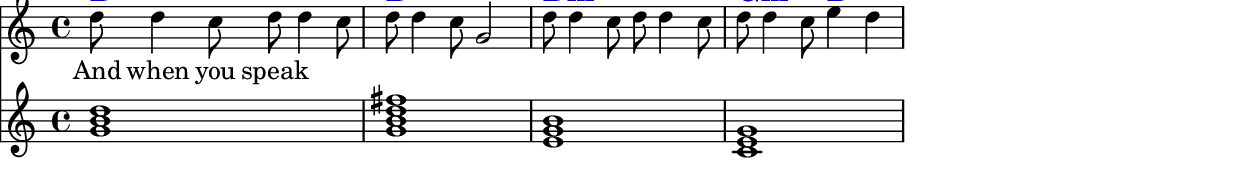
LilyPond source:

%% Generated by lilypond-book
%% Options: [indent=0\mm,line-width=278\pt]
\include "lilypond-book-preamble.ly"


% ****************************************************************
% Start cut-&-pastable-section
% ****************************************************************



\paper {
  indent = 0\mm
  line-width = 278\pt
  % offset the left padding, also add 1mm as lilypond creates cropped
  % images with a little space on the right
  line-width = #(- line-width (* mm  3.000000) (* mm 1))
}

\layout {
  
}





% ****************************************************************
% ly snippet:
% ****************************************************************
\sourcefileline 151
\layout {
	  	indent = 0\mm
  		line-width = 200\mm
  		ragged-last = ##t
		\override ChordName #'font-size = #2
     	\override ChordName #'font-series = #'bold 
		\override ChordName #'color = #(rgb-color 0 0 0.78) 
		\override ChordName #'font-family = #'roman
	}
	\score {
		<<
		\chords { d1 d1:7 d1:m g2:m d2}
		\relative c'' {
			\clef treble
			\override Staff.TimeSignature #'style = #'()
			\time 4/4
			<<
    		{ d8 d4 c8 d8 d4 c8 d8 d4 c8 g2 d'8 d4 c8 d8 d4 c8 d8 d4 c8 e4 d4 }
    		\new Staff { 
				\clef "treble" 
				\override Staff.TimeSignature #'style = #'()
				\chordmode { g1 g1:maj7 e1:m c1}
			}			
			>>
		}
		\addlyrics { And when you speak }
		>>
	}



% ****************************************************************
% end ly snippet
% ****************************************************************
